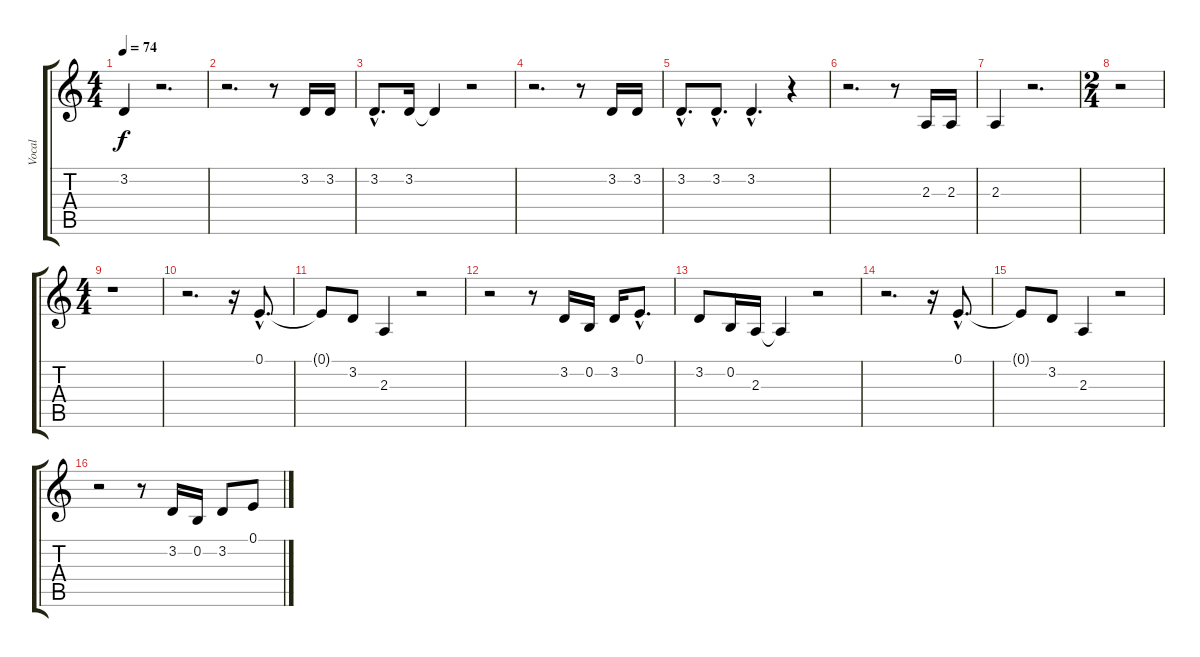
\track ("Vocal" "Vocal") {instrument shakuhachi}
\staff {score tabs}
\tuning (E4 B3 G3 D3 A2 E2) {hide}
\ts (4 4)
\tempo 74
\clef g2
\ks c
3.2.4{dy f} r.2{d} |
r.2{d} r.8 3.2.16 3.2.16 |
3.2{hac}.8{d} 3.2.16 3.2{t}.4 r.2 |
r.2{d} r.8 3.2.16 3.2.16 |
3.2{hac}.8{d} 3.2{hac}.8{d} 3.2{hac}.4{d} r.4 |
r.2{d} r.8 2.3.16 2.3.16 |
2.3.4 r.2{d} |
\ts (2 4)
r.2 |
\ts (4 4)
r.1 |
r.2{d} r.16 0.1{hac}.8{d} |
0.1{t}.8 3.2.8 2.3.4 r.2 |
r.2 r.8 3.2.16 0.2.16 3.2.16 0.1{hac}.8{d} |
3.2.8 0.2.16 2.3.16 2.3{t}.4 r.2 |
r.2{d} r.16 0.1{hac}.8{d} |
0.1{t}.8 3.2.8 2.3.4 r.2 |
r.2 r.8 3.2.16 0.2.16 3.2.8 0.1.8
